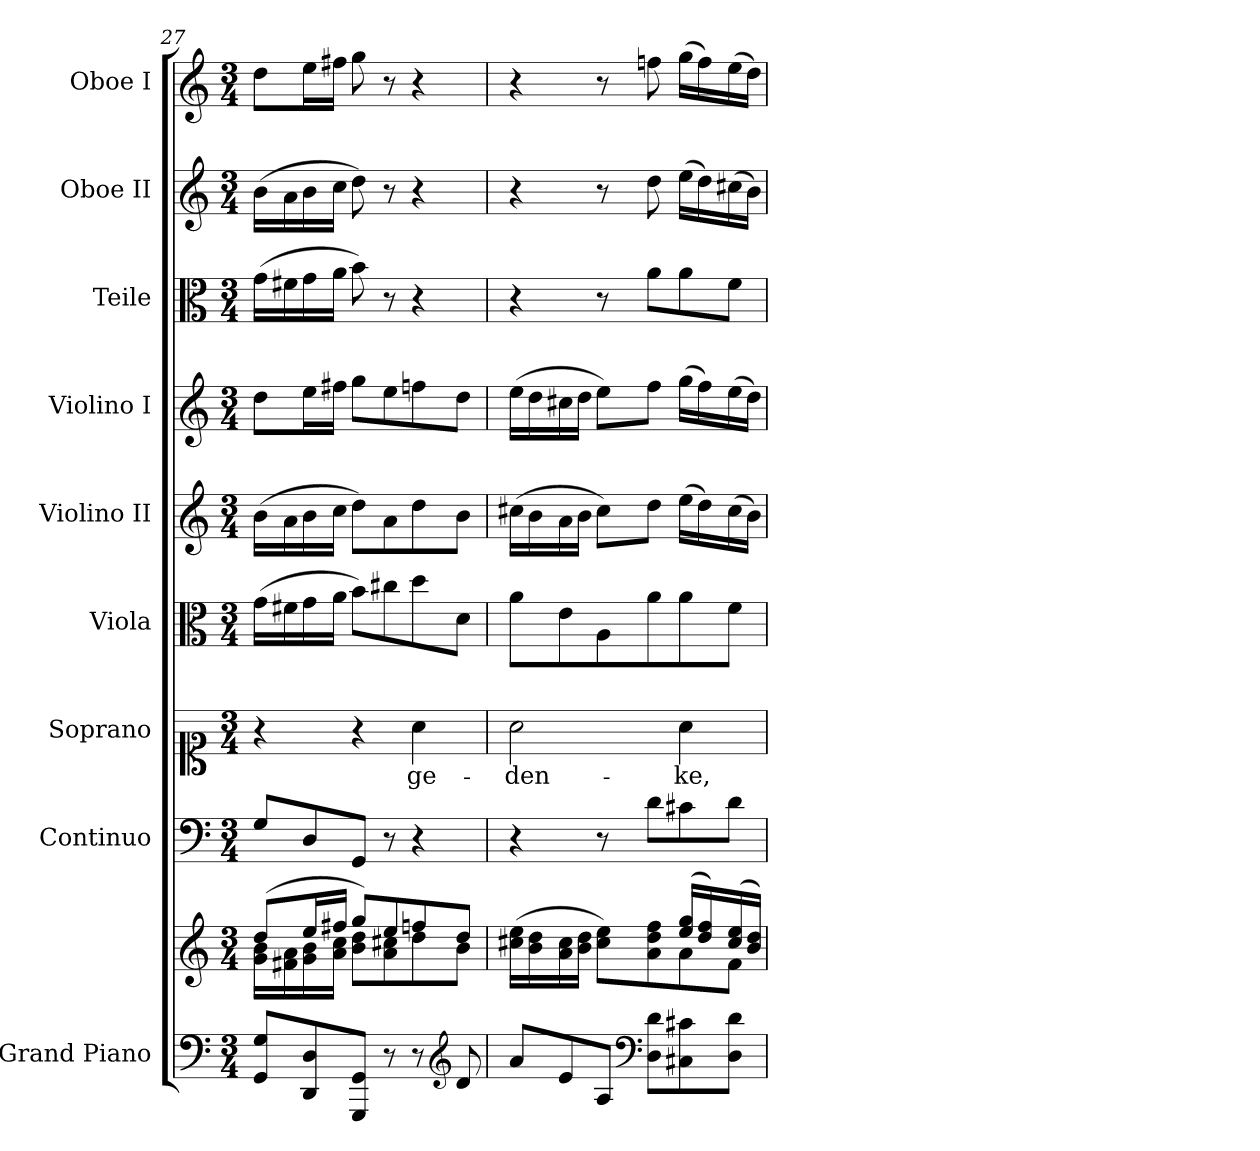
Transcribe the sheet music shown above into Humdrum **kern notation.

**kern	**kern	**kern	**kern	**text	**kern	**kern	**kern	**kern	**kern	**kern
*part9	*part9	*part8	*part7	*part7	*part6	*part5	*part4	*part3	*part2	*part1
*staff10	*staff9	*staff8	*staff7	*staff7	*staff6	*staff5	*staff4	*staff3	*staff2	*staff1
*I"Grand Piano	*	*I"Continuo	*I"Soprano	*	*I"Viola	*I"Violino II	*I"Violino I	*I"Teile	*I"Oboe II	*I"Oboe I
*I'Pno	*	*	*	*	*	*	*	*	*I'Ob	*I'Ob
!!LO:PB:g=z
*clefF4	*clefG2	*clefF4	*clefC1	*	*clefC3	*clefG2	*clefG2	*clefC3	*clefG2	*clefG2
*k[]	*k[]	*k[]	*k[]	*	*k[]	*k[]	*k[]	*k[]	*k[]	*k[]
*M3/4	*M3/4	*M3/4	*M3/4	*	*M3/4	*M3/4	*M3/4	*M3/4	*M3/4	*M3/4
=27	=27	=27	=27	=27	=27	=27	=27	=27	=27	=27
*	*^	*	*	*	*	*	*	*	*	*
8GG/ 8G/L	(>8dd/L	16g\ 16b\LL	8G/L	4r	.	(>16g\LL	(>16b\LL	8dd\L	(>16g\LL	(>16b\LL	8dd\L
.	.	16f#X\ 16a\	.	.	.	16f#X\	16a\	.	16f#X\	16a\	.
8DD/ 8D/	16ee/L	16g\ 16b\	8D/	.	.	16g\	16b\	16ee\L	16g\	16b\	16ee\L
.	16ff#X/JJ	16a\ 16cc\JJ	.	.	.	16a\JJ	16cc\JJ	16ff#X\JJ	16a\JJ	16cc\JJ	16ff#X\JJ
8GGG/ 8GG/J	8gg/L)	8b\ 8dd\L	8GG/J	4r	.	8b\L)	8dd\L)	8gg\L	8b\)	8dd\)	8gg\
8r	8ee/	8a\ 8cc#X\	8r	.	.	8cc#X\	8a\	8ee\	8r	8r	8r
!	!	!	!	!	!LO:LY:b	!	!	!	!	!	!
8r	8ffn/	8dd\	4r	4a\	ge-	8dd\	8dd\	8ffn\	4r	4r	4r
*clefG2	*	*	*	*	*	*	*	*	*	*	*
8d/	8dd/J	8b\J	.	.	.	8d\J	8b\J	8dd\J	.	.	.
=28	=28	=28	=28	=28	=28	=28	=28	=28	=28	=28	=28
!	!	!	!	!	!LO:LY:b	!	!	!	!	!	!
8a/L	2ryy	(>16cc#X\ 16ee\LL	4r	2a\	-den-	8a\L	(>16cc#X\LL	(>16ee\LL	4r	4r	4r
.	.	16b\ 16dd\	.	.	.	.	16b\	16dd\	.	.	.
8e/	.	16a\ 16cc#\	.	.	.	8e\	16a\	16cc#X\	.	.	.
.	.	16b\ 16dd\JJ	.	.	.	.	16b\JJ	16dd\JJ	.	.	.
8A/J	.	8cc#\ 8ee\L)	8r	.	.	8A\	8cc#\L)	8ee\L)	8r	8r	8r
*clefF4	*	*	*	*	*	*	*	*	*	*	*
8D\ 8d\L	.	8a\ 8dd\ 8ff\	8d\L	.	.	8a\	8dd\J	8ff\J	8a\L	8dd\	8ffn\
!	!	!	!	!	!LO:LY:b	!	!	!	!	!	!
8C#X\ 8c#X\	(>16ee/ 16gg/LL	8a\	8c#X\	4a\	-ke,	8a\	(>16ee\LL	(>16gg\LL	8a\	(>16ee\LL	(>16gg\LL
.	16dd/ 16ff/)	.	.	.	.	.	16dd\)	16ff\)	.	16dd\)	16ff\)
8D\ 8d\J	(>16cc#/ 16ee/	8f\J	8d\J	.	.	8f\J	(>16cc#\	(>16ee\	8f\J	(>16cc#X\	(>16ee\
.	16b/ 16dd/JJ)	.	.	.	.	.	16b\JJ)	16dd\JJ)	.	16b\JJ)	16dd\JJ)
*	*v	*v	*	*	*	*	*	*	*	*	*
=	=	=	=	=	=	=	=	=	=	=
*-	*-	*-	*-	*-	*-	*-	*-	*-	*-	*-
